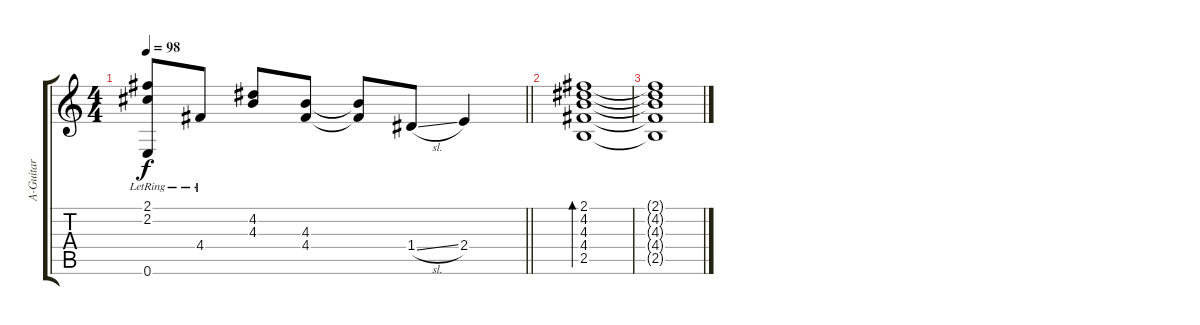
\track ("A-Guitar" "A-Guitar") {instrument acousticguitarsteel}
\staff {score tabs}
\tuning (E4 B3 G3 D3 A2 E2) {hide}
\ts (4 4)
\tempo 98
\clef g2
\barLineRight lightlight
\ks c
(2.1{lr} 2.2 0.6{lr}).8{dy f} 4.4{lr}.8 (4.2 4.3).8 (4.3 4.4).8 (4.3{t} 4.4{t}).8 1.4{sl}.8 2.4.4 |
(2.1 4.2 4.3 4.4 2.5).1{bd 480} |
(2.1{t} 4.2{t} 4.3{t} 4.4{t} 2.5{t}).1
